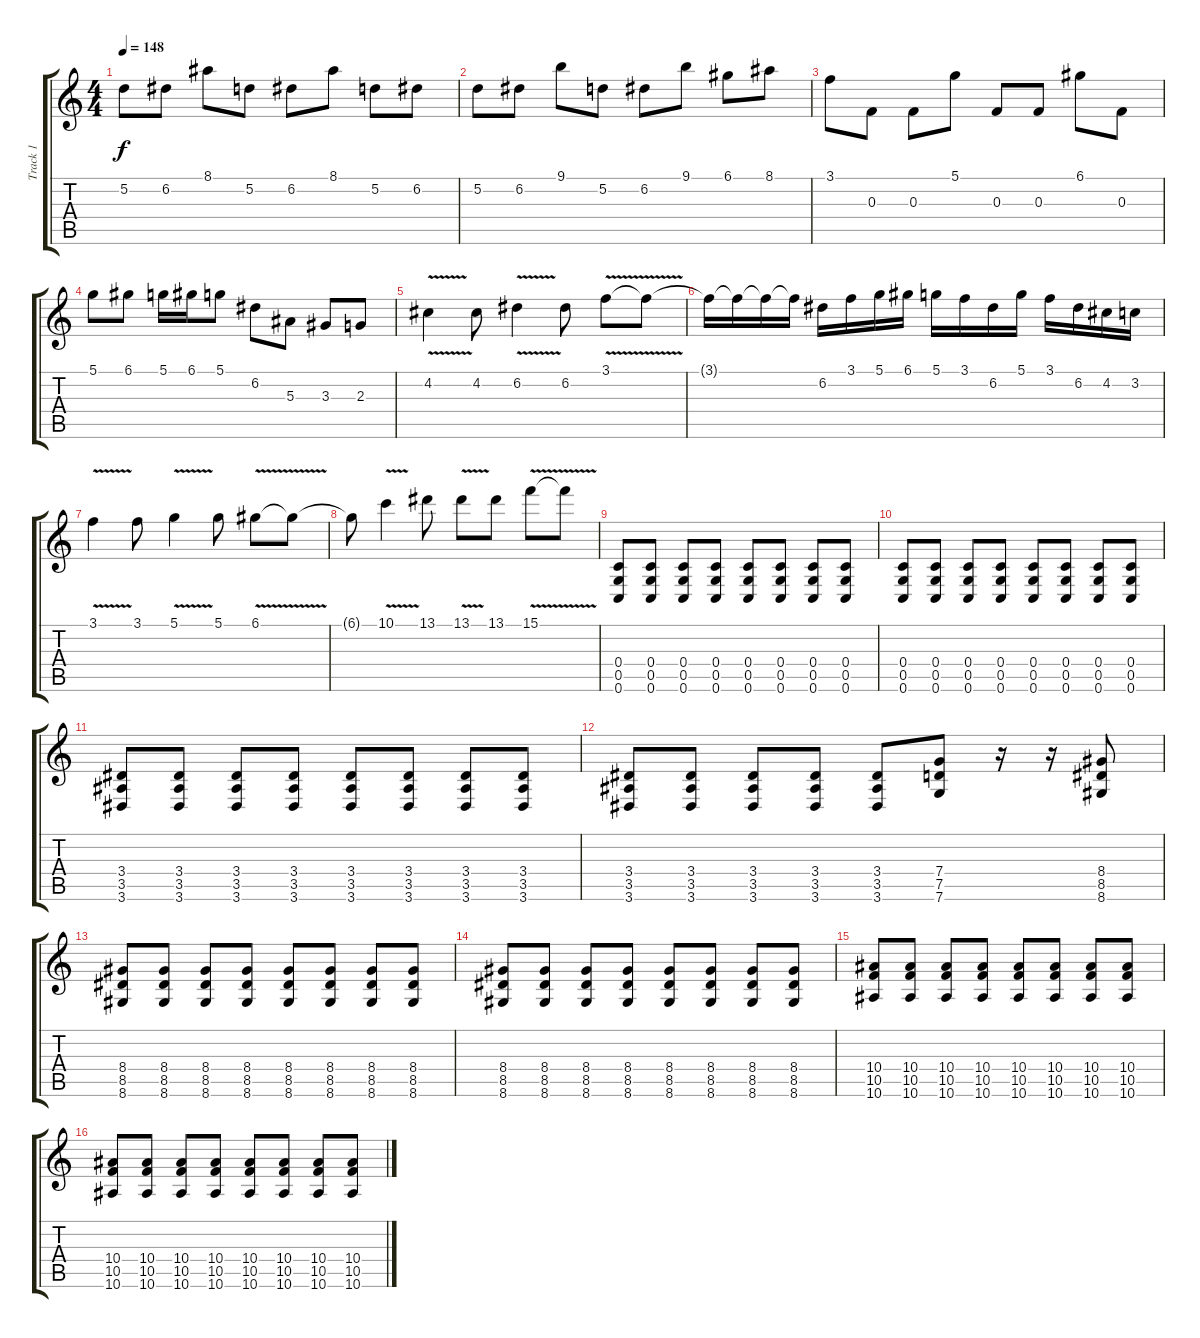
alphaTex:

\track ("Track 1" "Track 1") {instrument overdrivenguitar}
\staff {score tabs}
\tuning (D4 A3 F3 C3 G2 C2) {hide}
\ts (4 4)
\tempo 148
\clef g2
\ks c
5.2.8{dy f} 6.2.8 8.1.8 5.2.8 6.2.8 8.1.8 5.2.8 6.2.8 |
5.2.8 6.2.8 9.1.8 5.2.8 6.2.8 9.1.8 6.1.8 8.1.8 |
3.1.8 0.3.8 0.3.8 5.1.8 0.3.8 0.3.8 6.1.8 0.3.8 |
5.1.8 6.1.8 5.1.16 6.1.16 5.1.8 6.2.8 5.3.8 3.3.8 2.3.8 |
4.2{v}.4 4.2.8 6.2{v}.4 6.2.8 3.1{v}.8 3.1{t}.8 |
3.1{t}.16 3.1{t}.16 3.1{t}.16 3.1{t}.16 6.2.16 3.1.16 5.1.16 6.1.16 5.1.16 3.1.16 6.2.16 5.1.16 3.1.16 6.2.16 4.2.16 3.2.16 |
3.1{v}.4 3.1.8 5.1{v}.4 5.1.8 6.1{v}.8 6.1{t}.8 |
6.1{t}.8 10.1{v}.4 13.1.8 13.1{v}.8 13.1.8 15.1{v}.8 15.1{t}.8 |
(0.4 0.5 0.6).8 (0.4 0.5 0.6).8 (0.4 0.5 0.6).8 (0.4 0.5 0.6).8 (0.4 0.5 0.6).8 (0.4 0.5 0.6).8 (0.4 0.5 0.6).8 (0.4 0.5 0.6).8 |
(0.4 0.5 0.6).8 (0.4 0.5 0.6).8 (0.4 0.5 0.6).8 (0.4 0.5 0.6).8 (0.4 0.5 0.6).8 (0.4 0.5 0.6).8 (0.4 0.5 0.6).8 (0.4 0.5 0.6).8 |
(3.4 3.5 3.6).8 (3.4 3.5 3.6).8 (3.4 3.5 3.6).8 (3.4 3.5 3.6).8 (3.4 3.5 3.6).8 (3.4 3.5 3.6).8 (3.4 3.5 3.6).8 (3.4 3.5 3.6).8 |
(3.4 3.5 3.6).8 (3.4 3.5 3.6).8 (3.4 3.5 3.6).8 (3.4 3.5 3.6).8 (3.4 3.5 3.6).8 (7.4 7.5 7.6).8 r.16 r.16 (8.4 8.5 8.6).8 |
(8.4 8.5 8.6).8 (8.4 8.5 8.6).8 (8.4 8.5 8.6).8 (8.4 8.5 8.6).8 (8.4 8.5 8.6).8 (8.4 8.5 8.6).8 (8.4 8.5 8.6).8 (8.4 8.5 8.6).8 |
(8.4 8.5 8.6).8 (8.4 8.5 8.6).8 (8.4 8.5 8.6).8 (8.4 8.5 8.6).8 (8.4 8.5 8.6).8 (8.4 8.5 8.6).8 (8.4 8.5 8.6).8 (8.4 8.5 8.6).8 |
(10.4 10.5 10.6).8 (10.4 10.5 10.6).8 (10.4 10.5 10.6).8 (10.4 10.5 10.6).8 (10.4 10.5 10.6).8 (10.4 10.5 10.6).8 (10.4 10.5 10.6).8 (10.4 10.5 10.6).8 |
(10.4 10.5 10.6).8 (10.4 10.5 10.6).8 (10.4 10.5 10.6).8 (10.4 10.5 10.6).8 (10.4 10.5 10.6).8 (10.4 10.5 10.6).8 (10.4 10.5 10.6).8 (10.4 10.5 10.6).8
